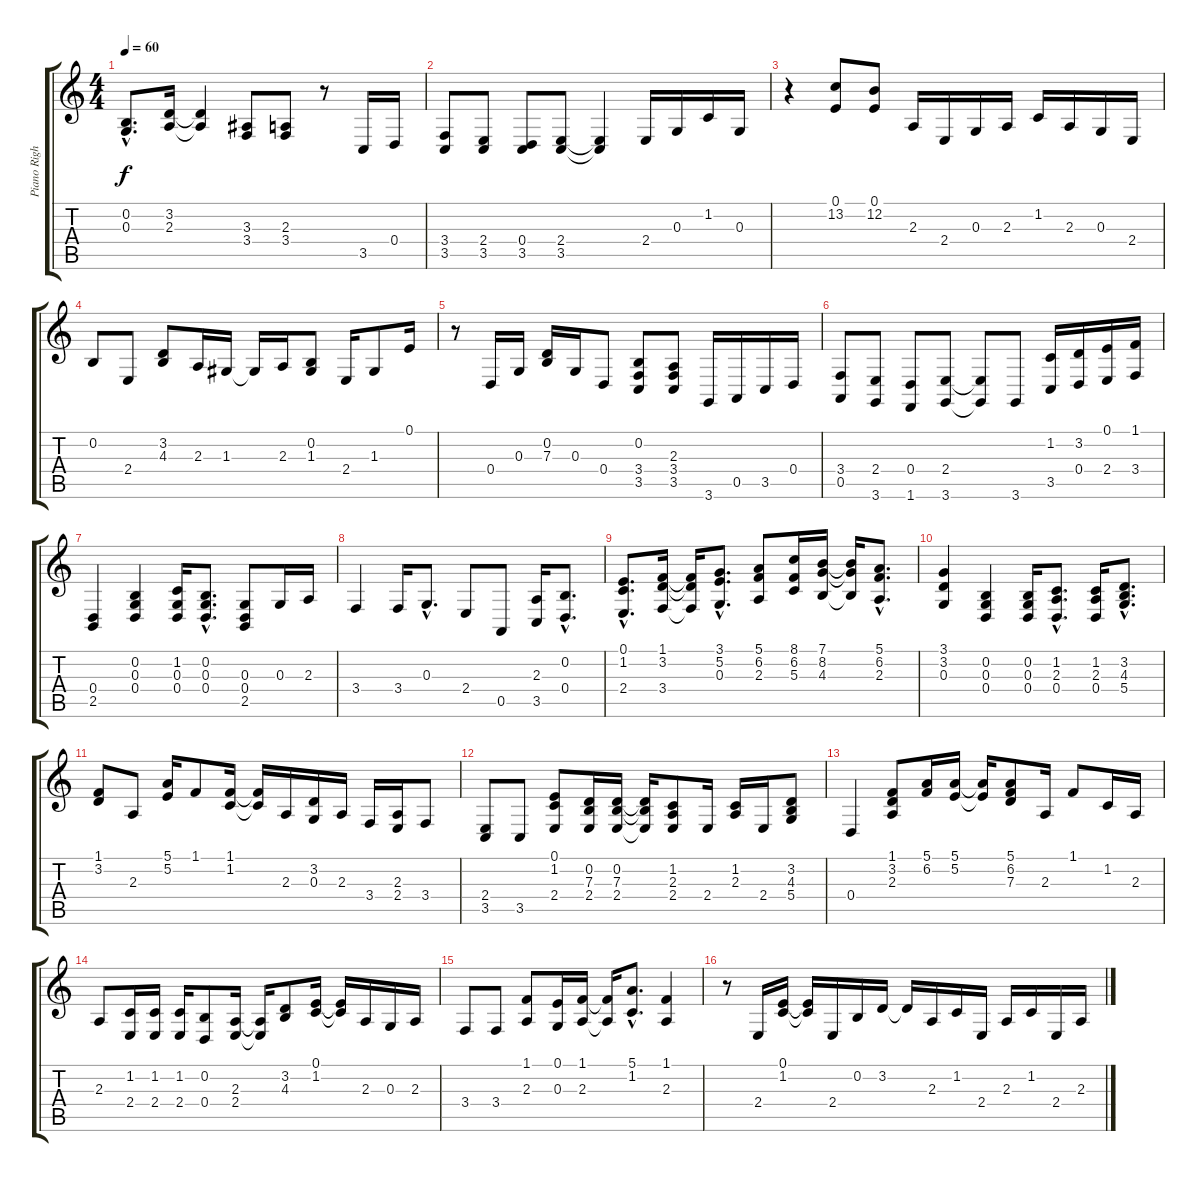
\track ("Piano Right Hand" "Piano Righ") {instrument acousticgrandpiano}
\staff {score tabs}
\tuning (E4 B3 G3 D3 A2 E2) {hide}
\ts (4 4)
\tempo 60
\clef g2
\ks c
(0.2{hac} 0.3{hac}).8{d dy f} (3.2 2.3).16 (3.2{t} 2.3{t}).4 (3.3 3.4).8 (2.3 3.4).8 r.8 3.5.16 0.4.16 |
(3.4 3.5).8 (2.4 3.5).8 (0.4 3.5).8 (2.4 3.5).8 (2.4{t} 3.5{t}).4 2.4.16 0.3.16 1.2.16 0.3.16 |
r.4 (0.1 13.2).8 (0.1 12.2).8 2.3.16 2.4.16 0.3.16 2.3.16 1.2.16 2.3.16 0.3.16 2.4.16 |
0.2.8 2.4.8 (3.2 4.3).8 2.3.16 1.3.16 1.3{t}.16 2.3.16 (0.2 1.3).8 2.4.16 1.3.8 0.1.16 |
r.8 0.4.16 0.3.16 (0.2 7.3).16 0.3.16 0.4.8 (0.2 3.4 3.5).8 (2.3 3.4 3.5).8 3.6.16 0.5.16 3.5.16 0.4.16 |
(3.4 0.5).8 (2.4 3.6).8 (0.4 1.6).8 (2.4 3.6).8 (2.4{t} 3.6{t}).8 3.6.8 (1.2 3.5).16 (3.2 0.4).16 (0.1 2.4).16 (1.1 3.4).16 |
(0.4 2.5).4 (0.2 0.3 0.4).4 (1.2 0.3 0.4).16 (0.2{hac} 0.3{hac} 0.4{hac}).8{d} (0.3 0.4 2.5).8 0.3.16 2.3.16 |
3.4.4 3.4.16 0.3{hac}.8{d} 2.4.8 0.5.8 (2.3 3.5).16 (0.2{hac} 0.4{hac}).8{d} |
(0.1{hac} 1.2{hac} 2.4{hac}).8{d} (1.1 3.2 3.4).16 (1.1{t} 3.2{t} 3.4{t}).16 (3.1{hac} 5.2{hac} 0.3{hac}).8{d} (5.1 6.2 2.3).8 (8.1 6.2 5.3).16 (7.1 8.2 4.3).16 (7.1{t} 8.2{t} 4.3{t}).16 (5.1{hac} 6.2{hac} 2.3{hac}).8{d} |
(3.1 3.2 0.3).4 (0.2 0.3 0.4).4 (0.2 0.3 0.4).16 (1.2{hac} 2.3{hac} 0.4{hac}).8{d} (1.2 2.3 0.4).16 (3.2{hac} 4.3{hac} 5.4{hac}).8{d} |
(1.1 3.2).8 2.3.8 (5.1 5.2).16 1.1.8 (1.1 1.2).16 (1.1{t} 1.2{t}).16 2.3.16 (3.2 0.3).16 2.3.16 3.4.16 (2.3 2.4).16 3.4.8 |
(2.4 3.5).8 3.5.8 (0.1 1.2 2.4).8 (0.2 7.3 2.4).16 (0.2 7.3 2.4).16 (0.2{t} 7.3{t} 2.4{t}).16 (1.2 2.3 2.4).8 2.4.16 (1.2 2.3).16 2.4.16 (3.2 4.3 5.4).8 |
0.4.4 (1.1 3.2 2.3).8 (5.1 6.2).16 (5.1 5.2).16 (5.1{t} 5.2{t}).16 (5.1 6.2 7.3).8 2.3.16 1.1.8 1.2.16 2.3.16 |
2.3.8 (1.2 2.4).16 (1.2 2.4).16 (1.2 2.4).16 (0.2 0.4).8 (2.3 2.4).16 (2.3{t} 2.4{t}).16 (3.2 4.3).8 (0.1 1.2).16 (0.1{t} 1.2{t}).16 2.3.16 0.3.16 2.3.16 |
3.4.8 3.4.8 (1.1 2.3).8 (0.1 0.3).16 (1.1 2.3).16 (1.1{t} 2.3{t}).16 (5.1{hac} 1.2{hac}).8{d} (1.1 2.3).4 |
r.8 2.4.16 (0.1 1.2).16 (0.1{t} 1.2{t}).16 2.4.16 0.2.16 3.2.16 3.2{t}.16 2.3.16 1.2.16 2.4.16 2.3.16 1.2.16 2.4.16 2.3.16
